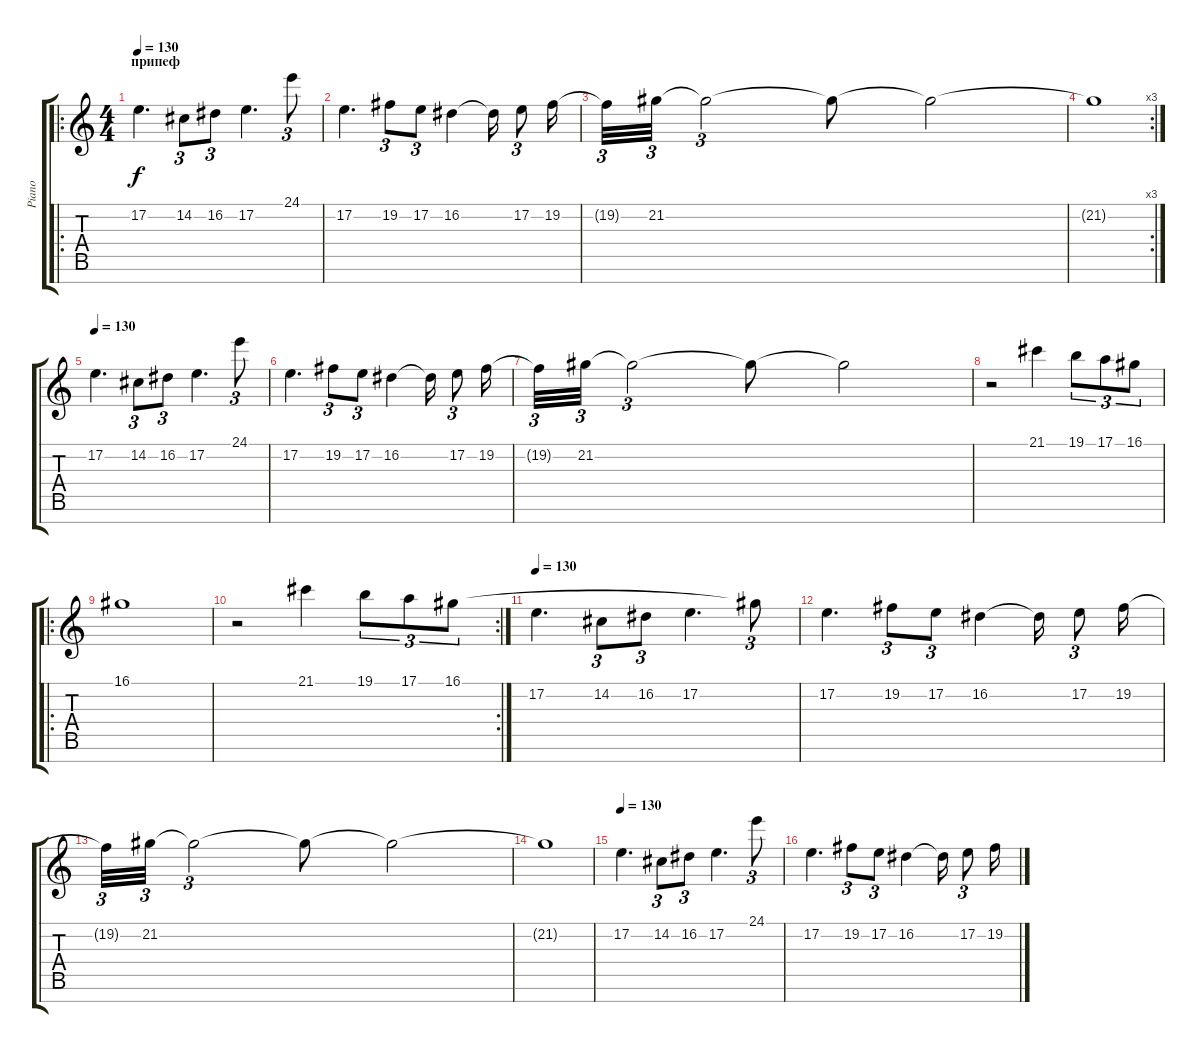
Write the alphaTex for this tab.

\track ("Piano" "Piano") {instrument acousticgrandpiano}
\staff {score tabs}
\tuning (E4 B3 G3 D3 A2 E2 B1) {hide}
\ro
\ts (4 4)
\section ("" "припеф")
\tempo 130
\clef g2
\ks c
17.2.4{d dy f volume 4} 14.2.8{tu (3 2) volume 12} 16.2.8{tu (3 2)} 17.2.4{d} 24.1.8{tu (3 2)} |
17.2.4{d} 19.2.8{tu (3 2)} 17.2.8{tu (3 2)} 16.2.4 16.2{t}.16 17.2.8{tu (3 2)} 19.2.16 |
19.2{t}.32{tu (3 2)} 21.2.32{tu (3 2)} 21.2{t}.2{tu (3 2)} 21.2{t}.8 21.2{t}.2 |
\rc 3
21.2{t}.1 |
\tempo 130
17.2.4{d} 14.2.8{tu (3 2)} 16.2.8{tu (3 2)} 17.2.4{d} 24.1.8{tu (3 2)} |
17.2.4{d} 19.2.8{tu (3 2)} 17.2.8{tu (3 2)} 16.2.4 16.2{t}.16 17.2.8{tu (3 2)} 19.2.16 |
19.2{t}.32{tu (3 2)} 21.2.32{tu (3 2)} 21.2{t}.2{tu (3 2)} 21.2{t}.8 21.2{t}.2 |
r.2 21.1.4 19.1.8{tu (3 2)} 17.1.8{tu (3 2)} 16.1.8{tu (3 2)} |
\ro
16.1.1 |
\rc 2
r.2 21.1.4 19.1.8{tu (3 2)} 17.1.8{tu (3 2)} 16.1.8{tu (3 2)} |
\tempo 130
17.2.4{d} 14.2.8{tu (3 2)} 16.2.8{tu (3 2)} 17.2.4{d} 16.1{t}.8{tu (3 2)} |
17.2.4{d} 19.2.8{tu (3 2)} 17.2.8{tu (3 2)} 16.2.4 16.2{t}.16 17.2.8{tu (3 2)} 19.2.16 |
19.2{t}.32{tu (3 2)} 21.2.32{tu (3 2)} 21.2{t}.2{tu (3 2)} 21.2{t}.8 21.2{t}.2 |
21.2{t}.1 |
\tempo 130
17.2.4{d} 14.2.8{tu (3 2)} 16.2.8{tu (3 2)} 17.2.4{d} 24.1.8{tu (3 2)} |
17.2.4{d} 19.2.8{tu (3 2)} 17.2.8{tu (3 2)} 16.2.4 16.2{t}.16 17.2.8{tu (3 2)} 19.2.16
